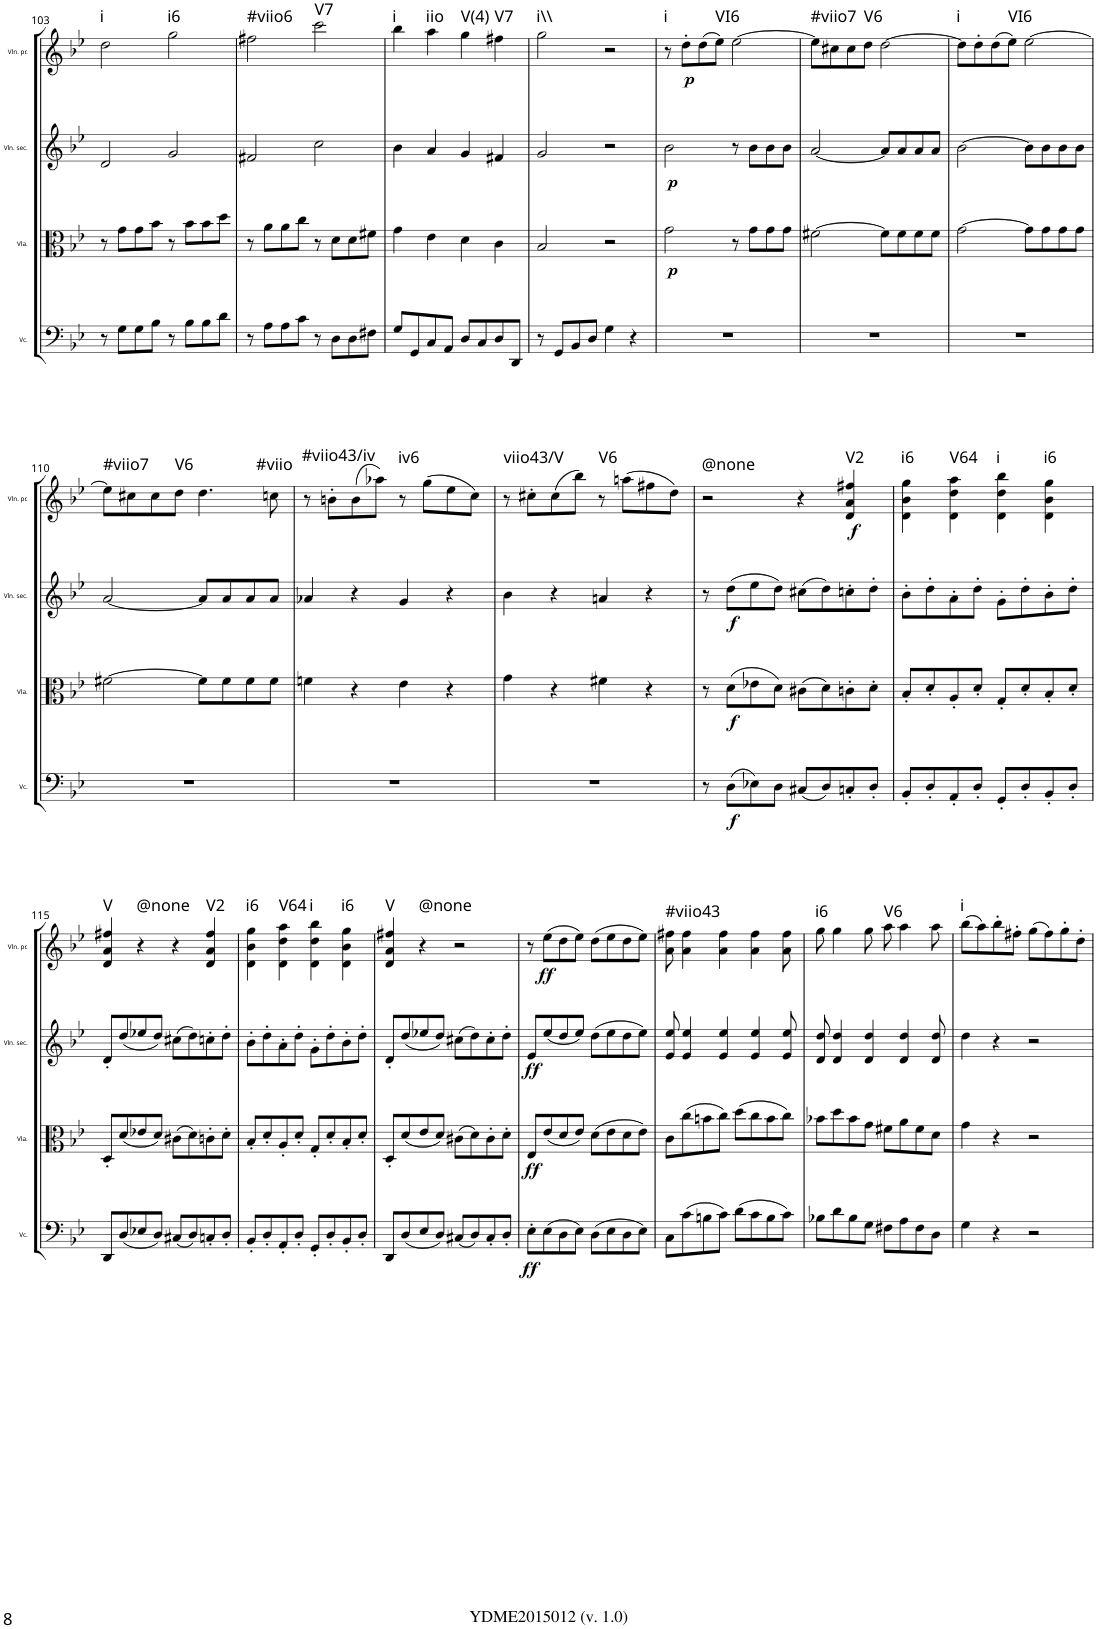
**kern	**dynam	**kern	**dynam	**kern	**dynam	**kern	**dynam	**harte
*part4	*part4	*part3	*part3	*part2	*part2	*part1	*part1	*part1
*staff4	*staff4	*staff3	*staff3	*staff2	*staff2	*staff1	*staff1	*
*I"Violoncelle	*	*I"Viola	*	*I"Violino secondo	*	*I"Violino primo	*	*
*I'Vc.	*	*I'Vla.	*	*I'Vln. sec.	*	*I'Vln. pr.	*	*
!!LO:PB:g=z
*clefF4	*	*clefC3	*	*clefG2	*	*clefG2	*	*
*k[b-e-]	*	*k[b-e-]	*	*k[b-e-]	*	*k[b-e-]	*	*
*B-:	*	*B-:	*	*B-:	*	*B-:	*	*
*M2/2	*	*M2/2	*	*M2/2	*	*M2/2	*	*
*met(c|)	*	*met(c|)	*	*met(c|)	*	*met(c|)	*	*
=103	=103	=103	=103	=103	=103	=103	=103	=103
!	!	!	!	!	!	!	!	!LO:H:kt=i
8r	.	8r	.	2d/	.	2dd\	.	N
8G\L	.	8g\L	.	.	.	.	.	.
8G\	.	8g\	.	.	.	.	.	.
8B-\J	.	8b-\J	.	.	.	.	.	.
!	!	!	!	!	!	!	!	!LO:H:kt=i6
8r	.	8r	.	2g/	.	2gg\	.	N
8B-\L	.	8b-\L	.	.	.	.	.	.
8B-\	.	8b-\	.	.	.	.	.	.
8d\J	.	8dd\J	.	.	.	.	.	.
=104	=104	=104	=104	=104	=104	=104	=104	=104
!	!	!	!	!	!	!	!	!LO:H:kt=#viio6
8r	.	8r	.	2f#X/	.	2ff#X\	.	N
8A\L	.	8a\L	.	.	.	.	.	.
8A\	.	8a\	.	.	.	.	.	.
8c\J	.	8cc\J	.	.	.	.	.	.
!	!	!	!	!	!	!	!	!LO:H:kt=V7
8r	.	8r	.	2cc\	.	2ccc\	.	N
8D\L	.	8d\L	.	.	.	.	.	.
8D\	.	8d\	.	.	.	.	.	.
8F#X\J	.	8f#X\J	.	.	.	.	.	.
=105	=105	=105	=105	=105	=105	=105	=105	=105
!	!	!	!	!	!	!	!	!LO:H:kt=i
8G/L	.	4g\	.	4b-\	.	4bb-\	.	N
8GG/	.	.	.	.	.	.	.	.
!	!	!	!	!	!	!	!	!LO:H:kt=iio
8C/	.	4e-\	.	4a/	.	4aa\	.	N
8AA/J	.	.	.	.	.	.	.	.
!	!	!	!	!	!	!	!	!LO:H:kt=V(4)
8D/L	.	4d\	.	4g/	.	4gg\	.	N
8C/	.	.	.	.	.	.	.	.
!	!	!	!	!	!	!	!	!LO:H:kt=V7
8D/	.	4c\	.	4f#X/	.	4ff#X\	.	N
8DD/J	.	.	.	.	.	.	.	.
=106	=106	=106	=106	=106	=106	=106	=106	=106
!	!	!	!	!	!	!	!	!LO:H:kt=i\\
8r	.	2B-/	.	2g/	.	2gg\	.	N
8GG/L	.	.	.	.	.	.	.	.
8BB-/	.	.	.	.	.	.	.	.
8D/J	.	.	.	.	.	.	.	.
4G\	.	2r	.	2r	.	2r	.	.
4r	.	.	.	.	.	.	.	.
=107	=107	=107	=107	=107	=107	=107	=107	=107
!	!	!	!LO:DY:b	!	!LO:DY:b	!	!	!LO:H:kt=i
1r	.	2g\	p	2b-\	p	8r	.	N
!	!	!	!	!	!	!	!LO:DY:b	!
.	.	.	.	.	.	8dd'\L	p	.
.	.	.	.	.	.	(>8dd\	.	.
!	!	!	!	!	!	!	!	!LO:H:kt=VI6
.	.	.	.	.	.	8ee-\J)	.	N
.	.	8r	.	8r	.	[2ee-\	.	.
.	.	8g\L	.	8b-\L	.	.	.	.
.	.	8g\	.	8b-\	.	.	.	.
.	.	8g\J	.	8b-\J	.	.	.	.
=108	=108	=108	=108	=108	=108	=108	=108	=108
!	!	!	!	!	!	!	!	!LO:H:kt=#viio7
1r	.	[2f#X\	.	[2a/	.	8ee-\L]	.	N
.	.	.	.	.	.	8cc#X\	.	.
.	.	.	.	.	.	8cc#\	.	.
!	!	!	!	!	!	!	!	!LO:H:kt=V6
.	.	.	.	.	.	8dd\J	.	N
.	.	8f#\L]	.	8a/L]	.	[2dd\	.	.
.	.	8f#\	.	8a/	.	.	.	.
.	.	8f#\	.	8a/	.	.	.	.
.	.	8f#\J	.	8a/J	.	.	.	.
=109	=109	=109	=109	=109	=109	=109	=109	=109
!	!	!	!	!	!	!	!	!LO:H:kt=i
1r	.	[2g\	.	[2b-\	.	8dd\L]	.	N
.	.	.	.	.	.	8dd'\	.	.
.	.	.	.	.	.	(>8dd\	.	.
!	!	!	!	!	!	!	!	!LO:H:kt=VI6
.	.	.	.	.	.	8ee-\J)	.	N
.	.	8g\L]	.	8b-\L]	.	[2ee-\	.	.
.	.	8g\	.	8b-\	.	.	.	.
.	.	8g\	.	8b-\	.	.	.	.
.	.	8g\J	.	8b-\J	.	.	.	.
!!LO:LB:g=z
=110	=110	=110	=110	=110	=110	=110	=110	=110
!	!	!	!	!	!	!	!	!LO:H:kt=#viio7
1r	.	[2f#X\	.	[2a/	.	8ee-\L]	.	N
.	.	.	.	.	.	8cc#X\	.	.
.	.	.	.	.	.	8cc#\	.	.
!	!	!	!	!	!	!	!	!LO:H:kt=V6
.	.	.	.	.	.	8dd\J	.	N
.	.	8f#\L]	.	8a/L]	.	4.dd\	.	.
.	.	8f#\	.	8a/	.	.	.	.
.	.	8f#\	.	8a/	.	.	.	.
!	!	!	!	!	!	!	!	!LO:H:kt=#viio
.	.	8f#\J	.	8a/J	.	8ccn\	.	N
=111	=111	=111	=111	=111	=111	=111	=111	=111
!	!	!	!	!	!	!	!	!LO:H:kt=#viio43/iv
1r	.	4fn\	.	4a-X/	.	8r	.	N
.	.	.	.	.	.	8bn'\L	.	.
.	.	4r	.	4r	.	(>8b\	.	.
.	.	.	.	.	.	8aa-X\J)	.	.
!	!	!	!	!	!	!	!	!LO:H:kt=iv6
.	.	4e-\	.	4g/	.	8r	.	N
.	.	.	.	.	.	(>8gg\L	.	.
.	.	4r	.	4r	.	8ee-\	.	.
.	.	.	.	.	.	8cc\J)	.	.
=112	=112	=112	=112	=112	=112	=112	=112	=112
!	!	!	!	!	!	!	!	!LO:H:kt=viio43/V
1r	.	4g\	.	4b-\	.	8r	.	N
.	.	.	.	.	.	8cc#X'\L	.	.
.	.	4r	.	4r	.	(>8cc#\	.	.
.	.	.	.	.	.	8bb-\J)	.	.
!	!	!	!	!	!	!	!	!LO:H:kt=V6
.	.	4f#X\	.	4an/	.	8r	.	N
.	.	.	.	.	.	(>8aan\L	.	.
.	.	4r	.	4r	.	8ff#X\	.	.
.	.	.	.	.	.	8dd\J)	.	.
=113	=113	=113	=113	=113	=113	=113	=113	=113
!	!	!	!	!	!	!	!	!LO:H:kt=@none
8r	.	8r	.	8r	.	2r	.	N
!	!LO:DY:b	!	!LO:DY:b	!	!LO:DY:b	!	!	!
(>8D\L	f	(>8d\L	f	(>8dd\L	f	.	.	.
8E-X\)	.	8e-X\	.	8ee-\	.	.	.	.
8D\J	.	8d\J)	.	8dd\J)	.	.	.	.
(<8C#X/L	.	(>8c#X\L	.	(>8cc#X\L	.	4r	.	.
8D/)	.	8d\)	.	8dd\)	.	.	.	.
!	!	!	!	!	!	!	!LO:DY:b	!LO:H:kt=V2
8Cn'/	.	8cn'\	.	8ccn'\	.	4d/ 4a/ 4ff#X/	f	N
8D'/J	.	8d'\J	.	8dd'\J	.	.	.	.
=114	=114	=114	=114	=114	=114	=114	=114	=114
!	!	!	!	!	!	!	!	!LO:H:kt=i6
8BB-'/L	.	8B-'/L	.	8b-'\L	.	4d\ 4b-\ 4gg\	.	N
8D'/	.	8d'/	.	8dd'\	.	.	.	.
!	!	!	!	!	!	!	!	!LO:H:kt=V64
8AA'/	.	8A'/	.	8a'\	.	4d\ 4dd\ 4aa\	.	N
8D'/J	.	8d'/J	.	8dd'\J	.	.	.	.
!	!	!	!	!	!	!	!	!LO:H:kt=i
8GG'/L	.	8G'/L	.	8g'\L	.	4d\ 4dd\ 4bb-\	.	N
8D'/	.	8d'/	.	8dd'\	.	.	.	.
!	!	!	!	!	!	!	!	!LO:H:kt=i6
8BB-'/	.	8B-'/	.	8b-'\	.	4d\ 4b-\ 4gg\	.	N
8D'/J	.	8d'/J	.	8dd'\J	.	.	.	.
!!LO:LB:g=z
=115	=115	=115	=115	=115	=115	=115	=115	=115
!	!	!	!	!	!	!	!	!LO:H:kt=V
8DD/L	.	8D'/L	.	8d'/L	.	4d/ 4a/ 4ff#X/	.	N
(<8D/	.	(<8d/	.	(<8dd/	.	.	.	.
!	!	!	!	!	!	!	!	!LO:H:kt=@none
8E-X/	.	8e-X/	.	8ee-X/	.	4r	.	N
8D/J)	.	8d/J)	.	8dd/J)	.	.	.	.
(<8C#X/L	.	(>8c#X\L	.	(>8cc#X\L	.	4r	.	.
8D/)	.	8d\)	.	8dd\)	.	.	.	.
!	!	!	!	!	!	!	!	!LO:H:kt=V2
8Cn'/	.	8cn'\	.	8ccn'\	.	4d/ 4a/ 4ff#/	.	N
8D'/J	.	8d'\J	.	8dd'\J	.	.	.	.
=116	=116	=116	=116	=116	=116	=116	=116	=116
!	!	!	!	!	!	!	!	!LO:H:kt=i6
8BB-'/L	.	8B-'/L	.	8b-'\L	.	4d\ 4b-\ 4gg\	.	N
8D'/	.	8d'/	.	8dd'\	.	.	.	.
!	!	!	!	!	!	!	!	!LO:H:kt=V64
8AA'/	.	8A'/	.	8a'\	.	4d\ 4dd\ 4aa\	.	N
8D'/J	.	8d'/J	.	8dd'\J	.	.	.	.
!	!	!	!	!	!	!	!	!LO:H:kt=i
8GG'/L	.	8G'/L	.	8g'\L	.	4d\ 4dd\ 4bb-\	.	N
8D'/	.	8d'/	.	8dd'\	.	.	.	.
!	!	!	!	!	!	!	!	!LO:H:kt=i6
8BB-'/	.	8B-'/	.	8b-'\	.	4d\ 4b-\ 4gg\	.	N
8D'/J	.	8d'/J	.	8dd'\J	.	.	.	.
=117	=117	=117	=117	=117	=117	=117	=117	=117
!	!	!	!	!	!	!	!	!LO:H:kt=V
8DD/L	.	8D'/L	.	8d'/L	.	4d/ 4a/ 4ff#X/	.	N
(<8D/	.	(<8d/	.	(<8dd/	.	.	.	.
!	!	!	!	!	!	!	!	!LO:H:kt=@none
8E-/	.	8e-/	.	8ee-X/	.	4r	.	N
8D/J)	.	8d/J)	.	8dd/J)	.	.	.	.
(<8C#X/L	.	(>8c#X\L	.	(>8cc#X\L	.	2r	.	.
8D/)	.	8d\)	.	8dd\)	.	.	.	.
8C#'/	.	8c#'\	.	8cc#'\	.	.	.	.
8D'/J	.	8d'\J	.	8dd'\J	.	.	.	.
=118	=118	=118	=118	=118	=118	=118	=118	=118
!	!LO:DY:b	!	!LO:DY:b	!	!LO:DY:b	!	!	!
8E-'\L	ff	8E-/L	ff	8e-/L	ff	8r	.	.
!	!	!	!	!	!	!	!LO:DY:b	!
(>8E-\	.	(<8e-/	.	(<8ee-/	.	(>8ee-\L	ff	.
8D\	.	8d/	.	8dd/	.	8dd\	.	.
8E-\J)	.	8e-/J)	.	8ee-/J)	.	8ee-\J)	.	.
(>8D\L	.	(>8d\L	.	(>8dd\L	.	(>8dd\L	.	.
8E-\	.	8e-\	.	8ee-\	.	8ee-\	.	.
8D\	.	8d\	.	8dd\	.	8dd\	.	.
8E-\J)	.	8e-\J)	.	8ee-\J)	.	8ee-\J)	.	.
=119	=119	=119	=119	=119	=119	=119	=119	=119
!	!	!	!	!	!	!	!	!LO:H:kt=#viio43
8C\L	.	8c\L	.	8e-/ 8ee-/	.	8a\ 8ff#X\	.	N
(>8c\	.	(>8cc\	.	4e-/ 4ee-/	.	4a\ 4ff#\	.	.
8Bn\	.	8bn\	.	.	.	.	.	.
8c\J)	.	8cc\J)	.	4e-/ 4ee-/	.	4a\ 4ff#\	.	.
(>8d\L	.	(>8dd\L	.	.	.	.	.	.
8c\	.	8cc\	.	4e-/ 4ee-/	.	4a\ 4ff#\	.	.
8B\	.	8b\	.	.	.	.	.	.
8c\J)	.	8cc\J)	.	8e-/ 8ee-/	.	8a\ 8ff#\	.	.
=120	=120	=120	=120	=120	=120	=120	=120	=120
!	!	!	!	!	!	!	!	!LO:H:kt=i6
8B-X\L	.	8b-X\L	.	8d/ 8dd/	.	8gg\	.	N
8d\	.	8dd\	.	4d/ 4dd/	.	4gg\	.	.
8B-\	.	8b-\	.	.	.	.	.	.
8G\J	.	8g\J	.	4d/ 4dd/	.	8gg\	.	.
!	!	!	!	!	!	!	!	!LO:H:kt=V6
8F#X\L	.	8f#X\L	.	.	.	8aa\	.	N
8A\	.	8a\	.	4d/ 4dd/	.	4aa\	.	.
8F#\	.	8f#\	.	.	.	.	.	.
8D\J	.	8d\J	.	8d/ 8dd/	.	8aa\	.	.
=121	=121	=121	=121	=121	=121	=121	=121	=121
!	!	!	!	!	!	!	!	!LO:H:kt=i
4G\	.	4g\	.	4dd\	.	(>8bb-\L	.	N
.	.	.	.	.	.	8aa\)	.	.
4r	.	4r	.	4r	.	8bb-'\	.	.
.	.	.	.	.	.	8ff#X'\J	.	.
2r	.	2r	.	2r	.	(>8gg\L	.	.
.	.	.	.	.	.	8ff#\)	.	.
.	.	.	.	.	.	8gg'\	.	.
.	.	.	.	.	.	8dd'\J	.	.
=	=	=	=	=	=	=	=	=
*-	*-	*-	*-	*-	*-	*-	*-	*-
